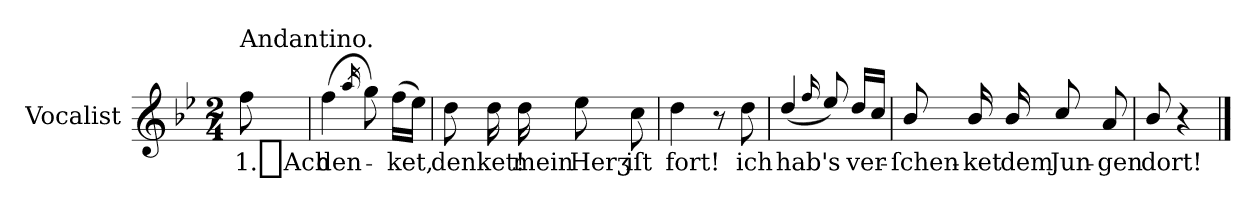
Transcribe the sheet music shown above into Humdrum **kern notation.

**kern	**text
*part1	*part1
*staff1	*staff1
*I"Vocalist	*
*clefG2	*
*k[b-e-]	*
*B-:	*
*M2/4	*
=	=
!LO:TX:a:t=Andantino.	!
8ff	1._Ach
=1	=1
(4ff	den-
16qaa	.
8gg)	.
(16ffLL	-ket,
16ee-JJ)	.
=2	=2
8dd	denket!
16dd	.
16dd	mein
8ee-	Herʒ
8cc	iſt
=3	=3
4dd	fort!
8r	.
8dd	ich
=4	=4
(>4dd/	hab's
16qqff	.
8ee-/)	.
16dd/LL	ver-
16ccJJ	.
=5	=5
8b-/	-ſchen-
16b-/	-ket
16b-/	dem
8cc/	Jun-
8a	-gen
=6	=6
8b-/	dort!
4r	.
==	==
*-	*-
